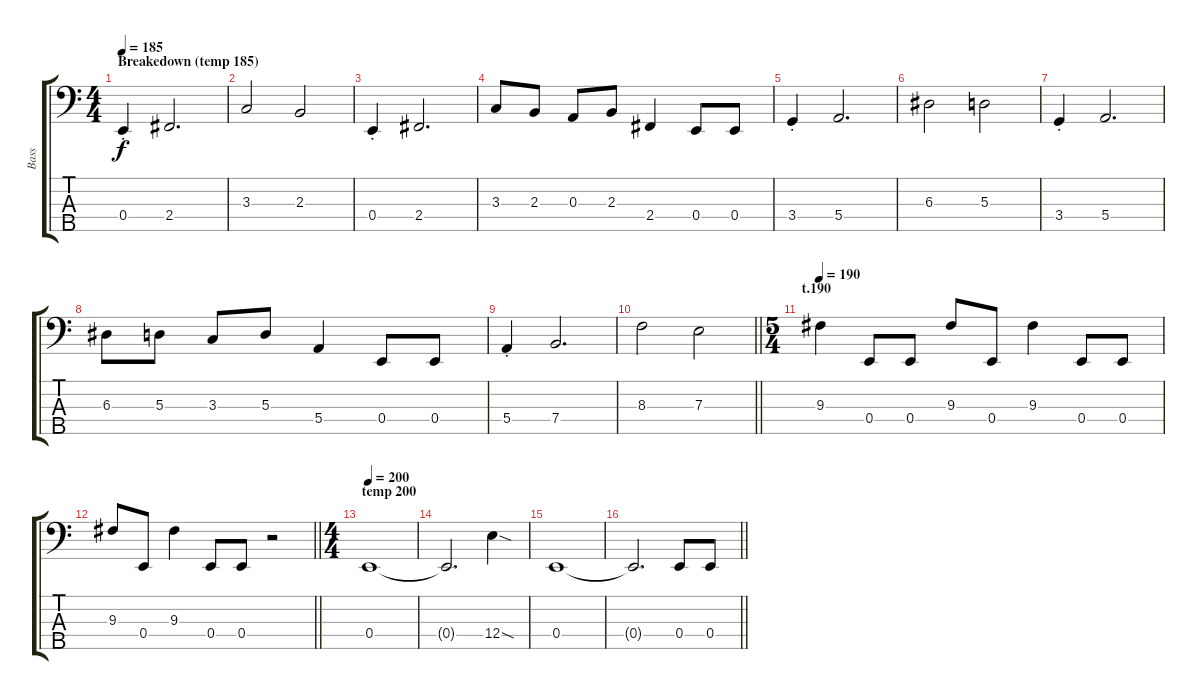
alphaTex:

\track ("Bass" "Bass") {instrument electricbassfinger}
\staff {score tabs}
\tuning (G2 D2 A1 E1 B0) {hide}
\ts (4 4)
\section ("" "Breakedown (temp 185)")
\tempo 185
\clef f4
\ks c
0.4{st}.4{dy f} 2.4.2{d} |
3.3.2 2.3.2 |
0.4{st}.4 2.4.2{d} |
3.3.8 2.3.8 0.3.8 2.3.8 2.4.4 0.4.8 0.4.8 |
3.4{st}.4 5.4.2{d} |
6.3.2 5.3.2 |
3.4{st}.4 5.4.2{d} |
6.3.8 5.3.8 3.3.8 5.3.8 5.4.4 0.4.8 0.4.8 |
5.4{st}.4 7.4.2{d} |
\barLineRight lightlight
8.3.2 7.3.2 |
\ts (5 4)
\section ("" "t.190")
\tempo 190
9.3.4 0.4.8 0.4.8 9.3.8 0.4.8 9.3.4 0.4.8 0.4.8 |
\barLineRight lightlight
9.3.8 0.4.8 9.3.4 0.4.8 0.4.8 r.2 |
\ts (4 4)
\section ("" "temp 200")
\tempo 200
0.4.1 |
0.4{t}.2{d} 12.4{sod}.4 |
0.4.1 |
\barLineRight lightlight
0.4{t}.2{d} 0.4.8 0.4.8
